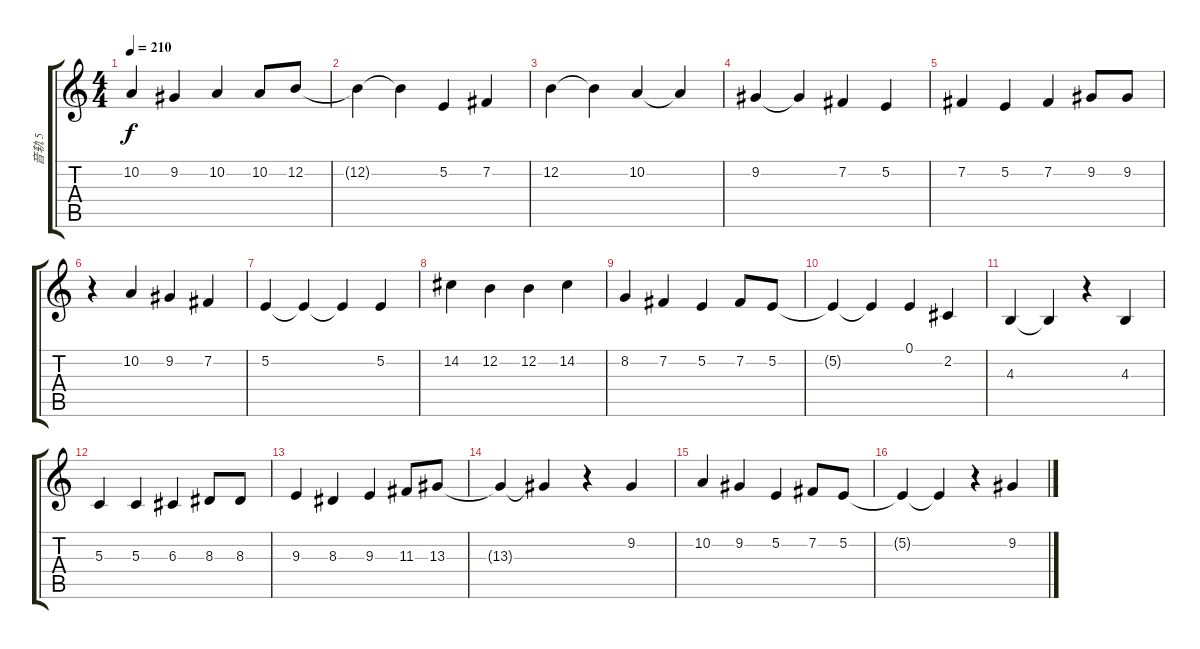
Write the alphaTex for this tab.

\track ("音轨 5" "音轨 5") {instrument voiceoohs}
\staff {score tabs}
\tuning (E4 B3 G3 D3 A2 E2) {hide}
\ts (4 4)
\tempo 210
\clef g2
\ks c
10.2.4{dy f} 9.2.4 10.2.4 10.2.8 12.2.8 |
12.2{t}.4 12.2{t}.4 5.2.4 7.2.4 |
12.2.4 12.2{t}.4 10.2.4 10.2{t}.4 |
9.2.4 9.2{t}.4 7.2.4 5.2.4 |
7.2.4 5.2.4 7.2.4 9.2.8 9.2.8 |
r.4 10.2.4 9.2.4 7.2.4 |
5.2.4 5.2{t}.4 5.2{t}.4 5.2.4 |
14.2.4 12.2.4 12.2.4 14.2.4 |
8.2.4 7.2.4 5.2.4 7.2.8 5.2.8 |
5.2{t}.4 5.2{t}.4 0.1.4 2.2.4 |
4.3.4 4.3{t}.4 r.4 4.3.4 |
5.3.4 5.3.4 6.3.4 8.3.8 8.3.8 |
9.3.4 8.3.4 9.3.4 11.3.8 13.3.8 |
13.3{t}.4 13.3{t}.4 r.4 9.2.4 |
10.2.4 9.2.4 5.2.4 7.2.8 5.2.8 |
5.2{t}.4 5.2{t}.4 r.4 9.2.4
